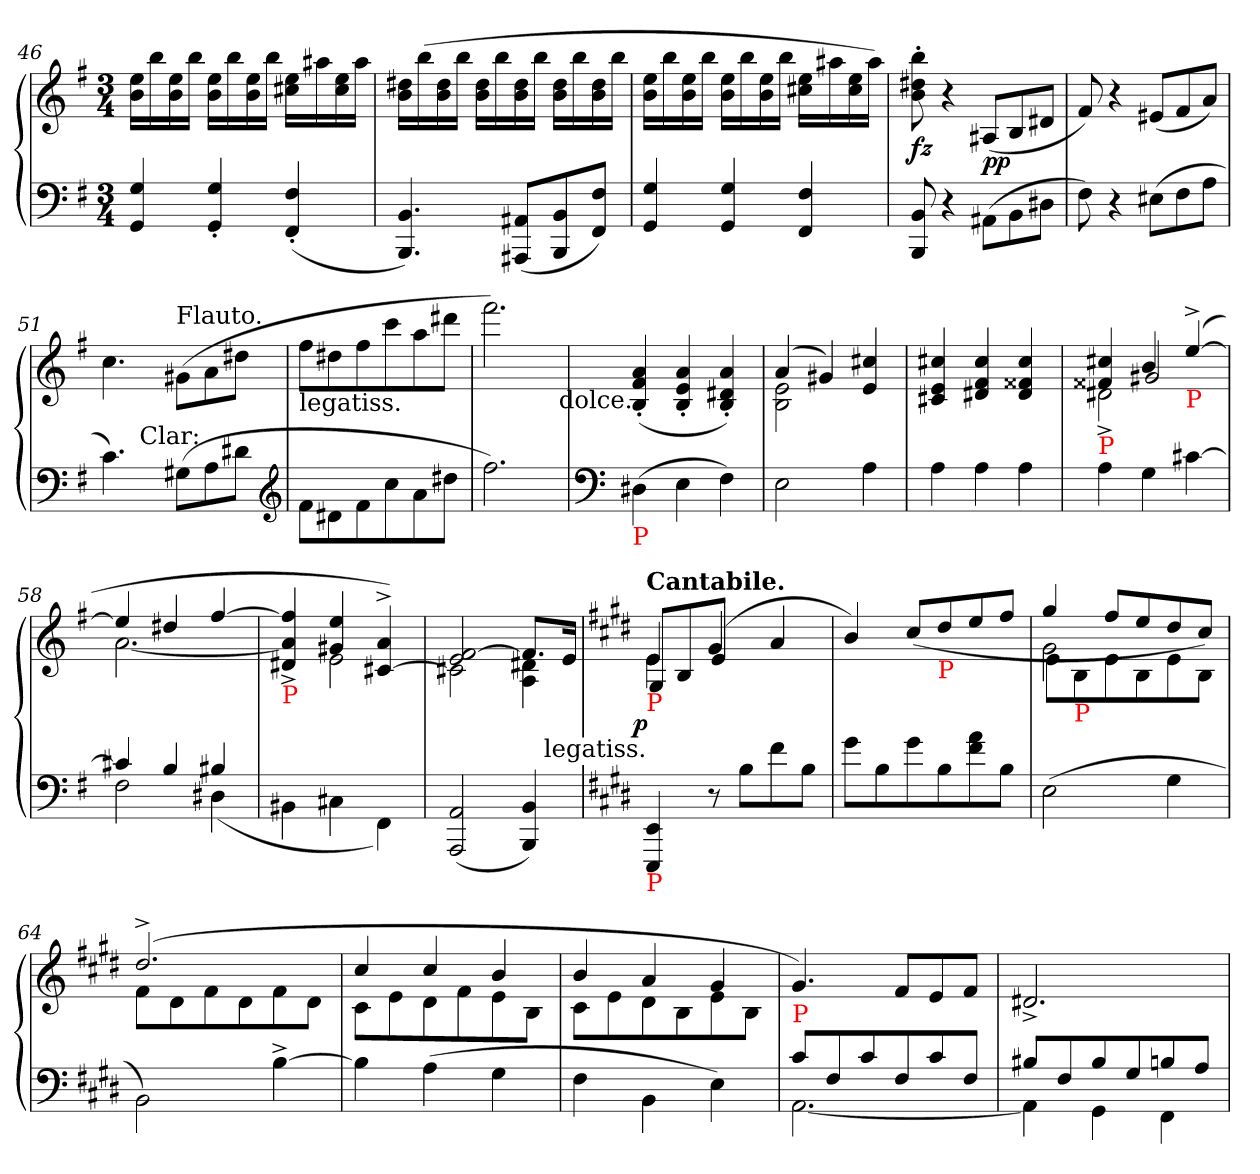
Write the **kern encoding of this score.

**kern	**kern	**dynam
*part1	*part1	*part1
*staff2	*staff1	*staff1/2
*clefF4	*clefG2	*
*k[f#]	*k[f#]	*
*e:	*e:	*
*M3/4	*M3/4	*
=46	=46	=46
4G! 4GG!	16ee!\ 16b!\LL	.
.	16bb!\	.
.	16ee!\ 16b!\	.
.	16bb!\JJ	.
4G!'< 4GG!'<	16ee!\ 16b!\LL	.
.	16bb!\	.
.	16ee!\ 16b!\	.
.	16bb!\JJ	.
(<4F#!'< 4FF#!'<	16ee!\ 16cc#X!\LL	.
.	16aa#X!\	.
.	16ee!\ 16cc#!\	.
.	16aa#!\JJ	.
=47	=47	=47
4.BB! 4.BBB!)	16dd#X!\ 16b!\LL	.
.	(>16bb!\	.
.	16dd#!\ 16b!\	.
.	16bb!\JJ	.
.	16dd#!\ 16b!\LL	.
.	16bb!\	.
(<8AA#X! 8AAA#X!L	16dd#!\ 16b!\	.
.	16bb!\JJ	.
8BB! 8BBB!	16dd#!\ 16b!\LL	.
.	16bb!\	.
8F#! 8FF#!J)	16dd#!\ 16b!\	.
.	16bb!\JJ	.
=48	=48	=48
4G! 4GG!	16ee!\ 16b!\LL	.
.	16bb!\	.
.	16ee!\ 16b!\	.
.	16bb!\JJ	.
4G! 4GG!	16ee!\ 16b!\LL	.
.	16bb!\	.
.	16ee!\ 16b!\	.
.	16bb!\JJ	.
4F#! 4FF#!	16ee!\ 16cc#X!\LL	.
.	16aa#X!\	.
.	16ee!\ 16cc#!\	.
.	16aa#!\JJ)	.
=49	=49	=49
8BB! 8BBB!	8bb!'> 8dd#X!'> 8b!'>	fz
4r	4r	.
(>8AA#X!\L	(<8A#X!L	pp
8BB!	8B!	.
8D#X!J	8d#X!J	.
=50	=50	=50
8F#!\)	8f#!)	.
4r	4r	.
(>8E#X!\L	(<8e#X!L	.
8F#!\	8f#!	.
8A!\J	8a!J)	.
=51	=51	=51
*^	*	*
4.c!)	8.ryy	4.cc!	.
!	!LO:TX:a:t=Clar&colon;	!	!
.	2ryy	.	.
!	!	!LO:TX:a:t=Flauto.	!
(>8G#X!\L	.	(>8g#X!\L	.
8A!\	.	8a!	.
8d#X!\J	.	8dd#X!J	.
.	16ryy	.	.
*clefG2	*	*	*
=52	=52	=52	=52
!	!	!LO:TX:b:t=legatiss.	!
*v	*v	*	*
8f#!\L	8ff#!\L	.
8d#X!	8dd#X!\	.
8f#!	8ff#!\	.
8cc!	8ccc!\	.
8a!	8aa!\	.
8dd#X!J	8ddd#X!\J	.
=53	=53	=53
2.ff#!)	2.fff#!)	.
=54	=54	=54
*clefF4	*	*
!	!LO:TX:b:rj:t=dolce.	!
!LO:TX:b:color=red:t=P	!	!
(>4D#X!	(<4a!'< 4f#!'< 4B!'<	.
4E!	4a!'< 4e!'< 4B!'<	.
4F#!)	4a!'< 4d#X!'< 4B!'<)	.
=55	=55	=55
*	*^	*
2E!	(>4a!	2e! 2B!	.
.	4g#X!)	.	.
4A!	4cc#X! 4e!	4ryy	.
*	*v	*v	*
=56	=56	=56
4A!	4cc#X! 4e! 4c#X!	.
4A!	4cc#! 4f#! 4d#X!	.
4A!	4cc#! 4f##X! 4d#!	.
=57	=57	=57
*	*^	*
*	*	*^	*
!	!LO:TX:b:color=red:t=P	!	!	!
4A!	4cc#X! 4f##X!	2d#X^<!	4ryy	.
4G!	4b!	.	2g#X!	.
!	!LO:TX:b:color=red:t=P	!	!	!
[4c#X!	(>[4ee^<!	4ryy	.	.
*	*	*v	*v	*
=58	=58	=58	=58
*^	*	*	*
4c#X!]	2F#!	4ee!]	[2.a!	.
4B!	.	4dd#X!	.	.
4B#X!	(>4D#X!	[4ff#!	.	.
=59	=59	=59	=59	=59
!	!	!LO:TX:b:color=red:t=P	!	!
*v	*v	*	*	*
4BB#X!\	4ff#!]^< 4a!]^< 4d#X!^<	4ryy	.
4C#X!\	4ee! 4g#X!	2e!	.
4FF#!\)	4a!^> [4c#X!^>)	.	.
=60	=60	=60	=60
(<2AA! 2AAA!	[2f#! 2e!	2c#X!]	.
4BB! 4BBB!)	8.f#!L]	4d#X! 4A!	.
.	16e!Jk	.	.
*	*v	*v	*
=61	=61	=61
*k[f#c#g#d#]	*k[f#c#g#d#]	*
*	*^	*
*	*	*^	*
!	!LO:TX:a:B:t=Cantabile.	!	!	!
!	!LO:TX:b:color=red:t=P	!	!	!
!LO:TX:a:rj:t=legatiss.	!	!	!	!
!LO:TX:b:color=red:t=P	!	!	!	!
!	!	!	!	!LO:DY:rj
4EE!/ 4EEE!/	4e!	4e!\	8G#!/L	p
.	.	.	8B!/	.
8r	(>4g#!	2ryy	8e!\J	.
8B!L	.	.	8ryy	.
8f#!\	4a!	.	4ryy	.
8B!J	.	.	.	.
*	*v	*v	*v	*
=62	=62	=62
8g#!\L	4b!/)	.
8B!\	.	.
8g#!\	(>8cc#!/L	.
!	!LO:TX:b:color=red:t=P	!
8B!\	8dd#!/	.
8a!\ 8f#!\	8ee!/	.
8B!\J	8ff#!/J	.
=63	=63	=63
*	*^	*
*	*	*^	*
(>2E!	4gg#!	2g#!	8e!\L	.
!	!	!	!LO:TX:b:color=red:t=P	!
.	.	.	8B!\	.
.	8ff#!L	.	8e!\	.
.	8ee!	.	8B!\	.
4G#!	8dd#!	4ryy	8e!\	.
.	8cc#!J)	.	8B!\J	.
*	*	*v	*v	*
=64	=64	=64	=64
2BB!\)	(>2.dd#^>!	8f#!\L	.
.	.	8d#!\	.
.	.	8f#!\	.
.	.	8d#!\	.
[4B^>!	.	8f#!\	.
.	.	8d#!\J	.
=65	=65	=65	=65
4B!]	4cc#!	8c#!\L	.
.	.	8e!\	.
(>4A!	4cc#!	8d#!\	.
.	.	8f#!\	.
4G#!	4b!	8e!\	.
.	.	8B!\J	.
=66	=66	=66	=66
4F#!	4b!	8c#!\L	.
.	.	8e!\	.
4BB!\	4a!	8d#!\	.
.	.	8B!\	.
4E!)	4g#!	8e!\	.
.	.	8B!\J	.
=67	=67	=67	=67
*^	*	*	*
!LO:TX:a:color=red:t=P	!	!	!	!
*	*	*v	*v	*
8c#!\L	[2.AA!	4.g#!)	.
8F#!/	.	.	.
8c#!\	.	.	.
8F#!/	.	8f#!L	.
8c#!\	.	8e!	.
8F#!/J	.	8f#!J	.
=68	=68	=68	=68
8B#X!L	4AA!]	2.d#X^>!	.
8F#!	.	.	.
8B#!	4GG#!	.	.
8G#!	.	.	.
8Bn!	4FF#!	.	.
8A!J	.	.	.
*v	*v	*	*
=	=	=
*-	*-	*-
